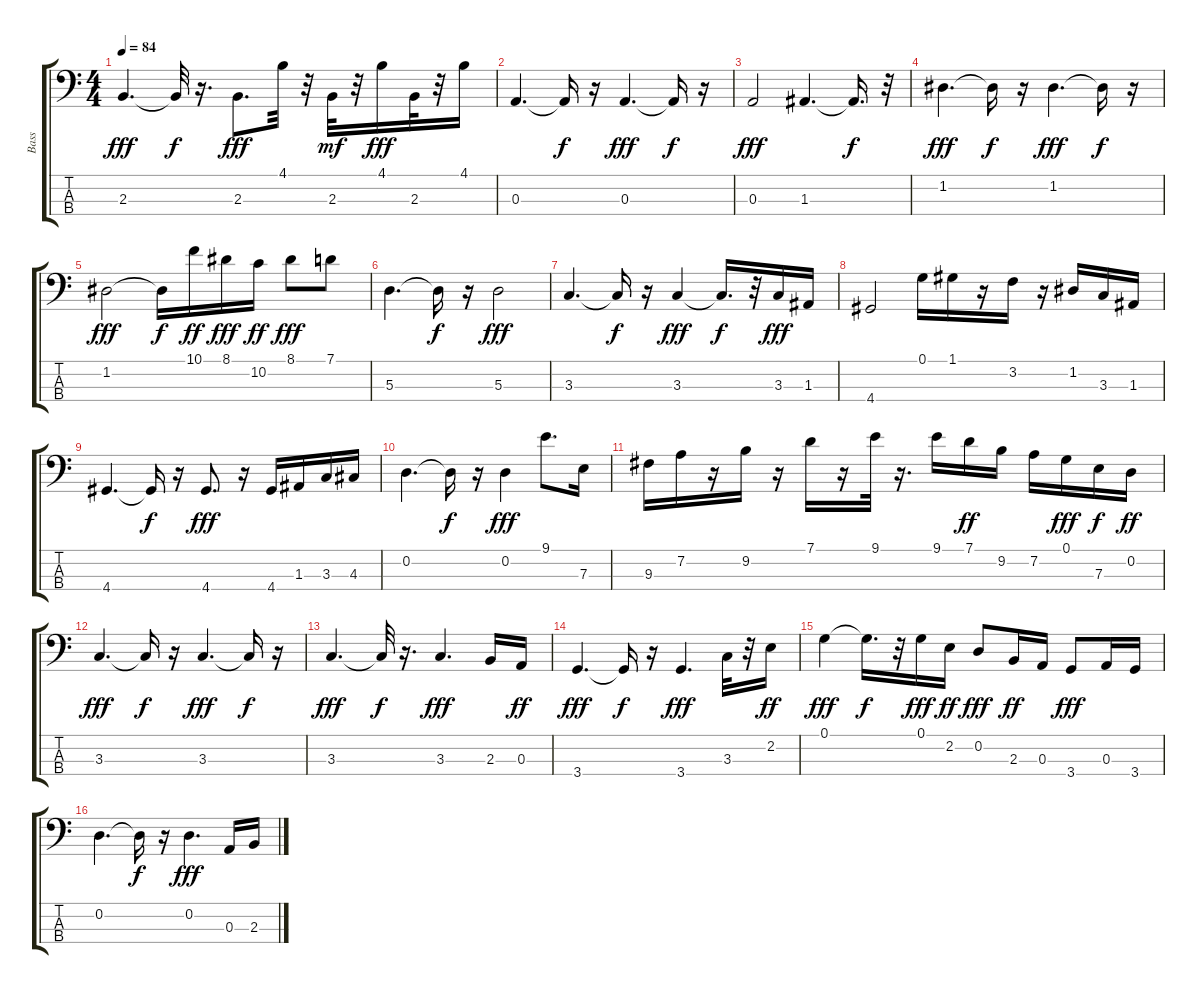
\track ("Bass" "Bass") {instrument electricbassfinger}
\staff {score tabs}
\tuning (G2 D2 A1 E1) {hide}
\ts (4 4)
\tempo 84
\clef f4
\ks c
2.3.4{d dy fff} 2.3{t}.32{dy f} r.16{d} 2.3.8{d dy fff} 4.1.32 r.32 2.3.32{dy mf} r.32 4.1.16{dy fff} 2.3.32 r.32 4.1.16 |
0.3.4{d} 0.3{t}.16{dy f} r.16 0.3.4{d dy fff} 0.3{t}.16{dy f} r.16 |
0.3.2{dy fff} 1.3.4{d} 1.3{t}.16{d dy f} r.32 |
1.2.4{d dy fff} 1.2{t}.16{dy f} r.16 1.2.4{d dy fff} 1.2{t}.16{dy f} r.16 |
1.2.2{dy fff} 1.2{t}.16{dy f} 10.1.16{dy ff} 8.1.16{dy fff} 10.2.16{dy ff} 8.1.8{dy fff} 7.1.8 |
5.3.4{d} 5.3{t}.16{dy f} r.16 5.3.2{dy fff} |
3.3.4{d} 3.3{t}.16{dy f} r.16 3.3.4{dy fff} 3.3{t}.16{d dy f} r.32 3.3.16{dy fff} 1.3.16 |
4.4.2 0.1.16 1.1.16 r.16 3.2.16 r.16 1.2.16 3.3.16 1.3.16 |
4.4.4{d} 4.4{t}.16{dy f} r.16 4.4.8{d dy fff} r.16 4.4.16 1.3.16 3.3.16 4.3.16 |
0.2.4{d} 0.2{t}.16{dy f} r.16 0.2.4{dy fff} 9.1.8{d} 7.3.16 |
9.3.16 7.2.16 r.16 9.2.16 r.16 7.1.16 r.16 9.1.32 r.16{d} 9.1.16 7.1.16{dy ff} 9.2.16 7.2.16 0.1.16{dy fff} 7.3.16{dy f} 0.2.16{dy ff} |
3.3.4{d dy fff} 3.3{t}.16{dy f} r.16 3.3.4{d dy fff} 3.3{t}.16{dy f} r.16 |
3.3.4{d dy fff} 3.3{t}.32{dy f} r.16{d} 3.3.4{d dy fff} 2.3.16 0.3.16{dy ff} |
3.4.4{d dy fff} 3.4{t}.16{dy f} r.16 3.4.4{d dy fff} 3.3.32 r.32 2.2.16{dy ff} |
0.1.4{dy fff} 0.1{t}.16{d dy f} r.32 0.1.16{dy fff} 2.2.16{dy ff} 0.2.8{dy fff} 2.3.16{dy ff} 0.3.16 3.4.8{dy fff} 0.3.16 3.4.16 |
0.2.4{d} 0.2{t}.16{dy f} r.16 0.2.4{d dy fff} 0.3.16 2.3.16
